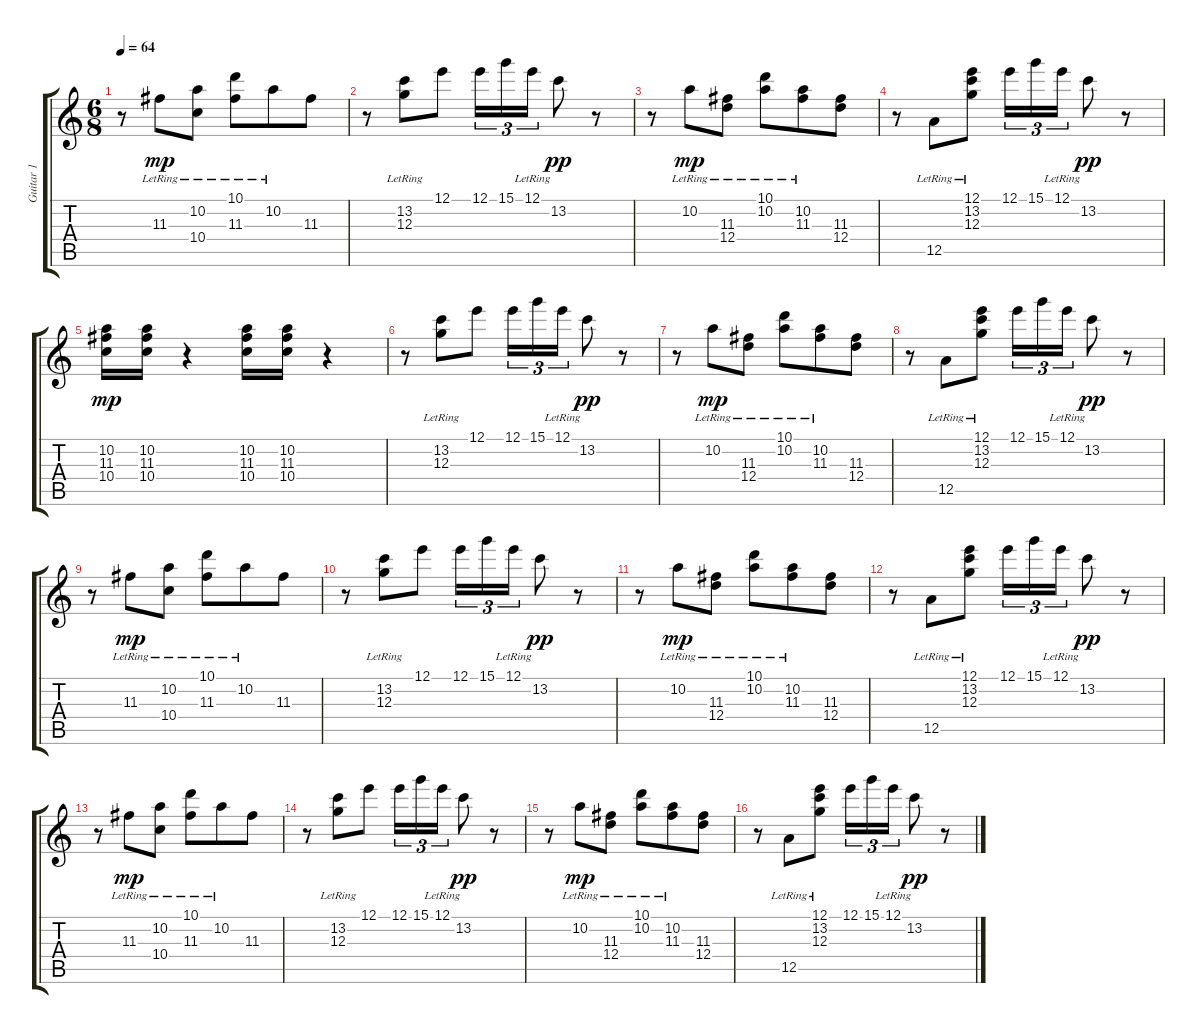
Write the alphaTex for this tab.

\track ("Guitar 1" "Guitar 1") {instrument overdrivenguitar}
\staff {score tabs}
\tuning (E4 B3 G3 D3 A2 E2) {hide}
\ts (6 8)
\tempo 64
\clef g2
\ks c
r.8{dy pp} 11.3{lr}.8{dy mp} (10.2{lr} 10.4{lr}).8 (10.1{lr} 11.3{lr}).8 10.2{lr}.8 11.3.8 |
r.8 (13.2{lr} 12.3{lr}).8 12.1.8 12.1.16{tu (3 2)} 15.1.16{tu (3 2)} 12.1{lr}.16{tu (3 2)} 13.2.8{dy pp} r.8 |
r.8 10.2{lr}.8{dy mp} (11.3{lr} 12.4{lr}).8 (10.1{lr} 10.2{lr}).8 (10.2{lr} 11.3{lr}).8 (11.3 12.4).8 |
r.8 12.5{lr}.8 (12.1{lr} 13.2{lr} 12.3{lr}).8 12.1.16{tu (3 2)} 15.1.16{tu (3 2)} 12.1{lr}.16{tu (3 2)} 13.2{lr}.8{dy pp} r.8 |
(10.2 11.3 10.4).16{dy mp} (10.2 11.3 10.4).16 r.4 (10.2 11.3 10.4).16 (10.2 11.3 10.4).16 r.4 |
r.8 (13.2{lr} 12.3{lr}).8 12.1.8 12.1.16{tu (3 2)} 15.1.16{tu (3 2)} 12.1{lr}.16{tu (3 2)} 13.2.8{dy pp} r.8 |
r.8 10.2{lr}.8{dy mp} (11.3{lr} 12.4{lr}).8 (10.1{lr} 10.2{lr}).8 (10.2{lr} 11.3{lr}).8 (11.3 12.4).8 |
r.8 12.5{lr}.8 (12.1{lr} 13.2{lr} 12.3{lr}).8 12.1.16{tu (3 2)} 15.1.16{tu (3 2)} 12.1{lr}.16{tu (3 2)} 13.2.8{dy pp} r.8 |
r.8 11.3{lr}.8{dy mp} (10.2{lr} 10.4{lr}).8 (10.1{lr} 11.3{lr}).8 10.2{lr}.8 11.3.8 |
r.8 (13.2{lr} 12.3{lr}).8 12.1.8 12.1.16{tu (3 2)} 15.1.16{tu (3 2)} 12.1{lr}.16{tu (3 2)} 13.2.8{dy pp} r.8 |
r.8 10.2{lr}.8{dy mp} (11.3{lr} 12.4{lr}).8 (10.1{lr} 10.2{lr}).8 (10.2{lr} 11.3{lr}).8 (11.3 12.4).8 |
r.8 12.5{lr}.8 (12.1{lr} 13.2{lr} 12.3{lr}).8 12.1.16{tu (3 2)} 15.1.16{tu (3 2)} 12.1{lr}.16{tu (3 2)} 13.2.8{dy pp} r.8 |
r.8 11.3{lr}.8{dy mp} (10.2{lr} 10.4{lr}).8 (10.1{lr} 11.3{lr}).8 10.2{lr}.8 11.3.8 |
r.8 (13.2{lr} 12.3{lr}).8 12.1.8 12.1.16{tu (3 2)} 15.1.16{tu (3 2)} 12.1{lr}.16{tu (3 2)} 13.2.8{dy pp} r.8 |
r.8 10.2{lr}.8{dy mp} (11.3{lr} 12.4{lr}).8 (10.1{lr} 10.2{lr}).8 (10.2{lr} 11.3{lr}).8 (11.3 12.4).8 |
r.8 12.5{lr}.8 (12.1{lr} 13.2{lr} 12.3{lr}).8 12.1.16{tu (3 2)} 15.1.16{tu (3 2)} 12.1{lr}.16{tu (3 2)} 13.2.8{dy pp} r.8
